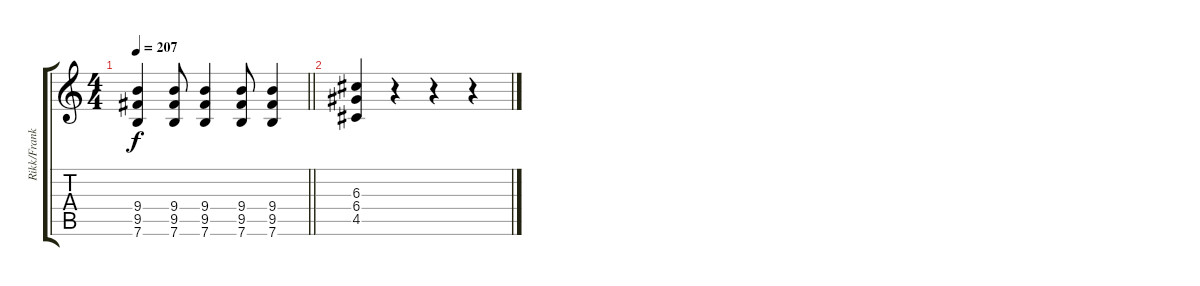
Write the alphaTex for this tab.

\track ("Rikk/Frank Agnew (Guitar)" "Rikk/Frank") {instrument distortionguitar}
\staff {score tabs}
\tuning (E4 B3 G3 D3 A2 E2) {hide}
\ts (4 4)
\tempo 207
\clef g2
\barLineRight lightlight
\ks c
(9.4 9.5 7.6).4{dy f} (9.4 9.5 7.6).8 (9.4 9.5 7.6).4 (9.4 9.5 7.6).8 (9.4 9.5 7.6).4 |
(6.3 6.4 4.5).4 r.4 r.4 r.4
